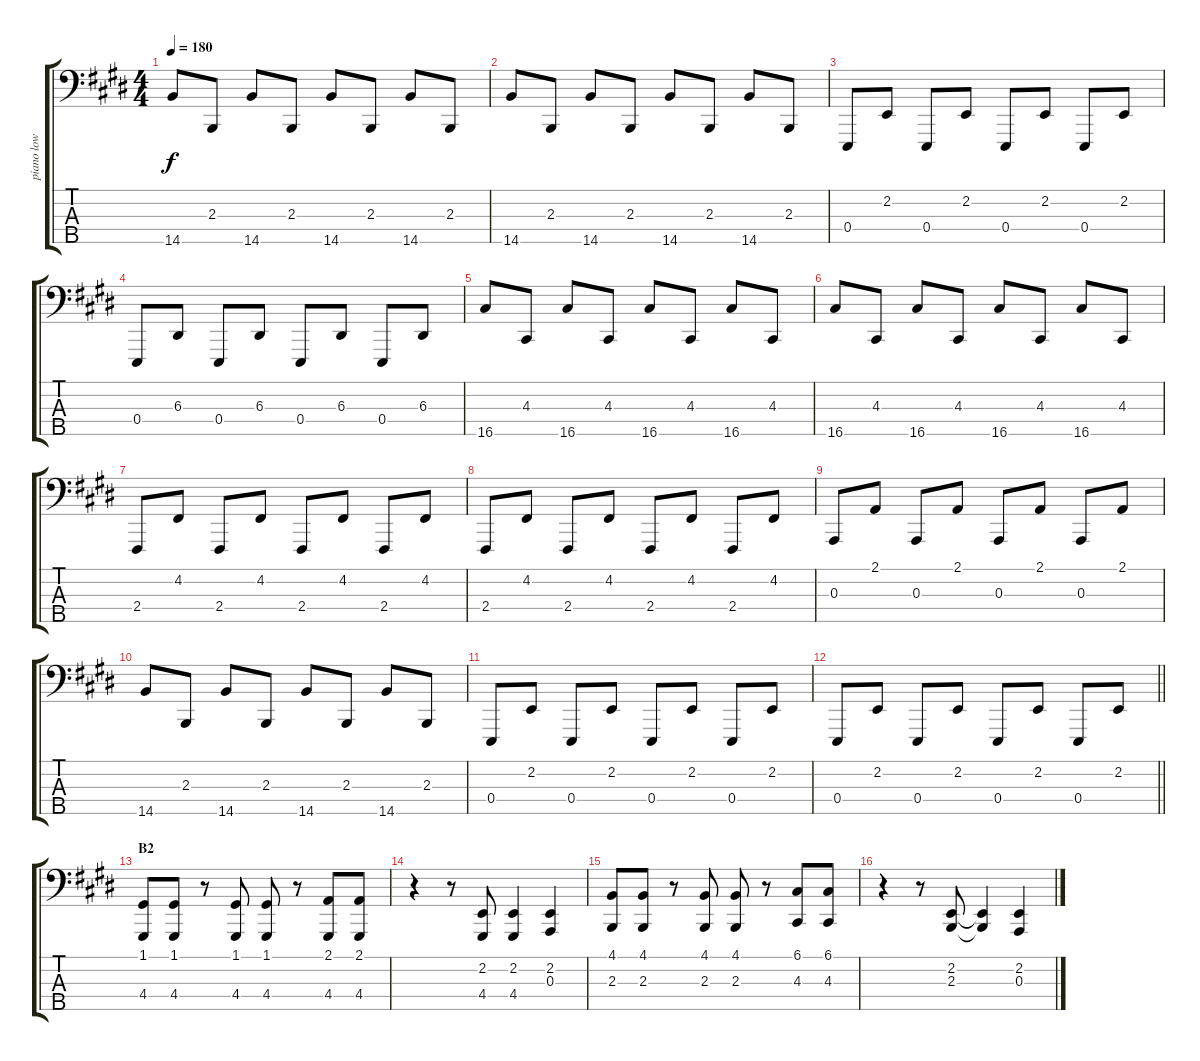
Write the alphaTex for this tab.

\track ("piano low" "piano low") {instrument electricgrandpiano}
\staff {score tabs}
\tuning (G2 D2 A1 E1 A-1) {hide}
\ts (4 4)
\tempo 180
\clef f4
\ks e
14.5.8{dy f} 2.3.8 14.5.8 2.3.8 14.5.8 2.3.8 14.5.8 2.3.8 |
14.5.8 2.3.8 14.5.8 2.3.8 14.5.8 2.3.8 14.5.8 2.3.8 |
0.4.8 2.2.8 0.4.8 2.2.8 0.4.8 2.2.8 0.4.8 2.2.8 |
0.4.8 6.3.8 0.4.8 6.3.8 0.4.8 6.3.8 0.4.8 6.3.8 |
16.5.8 4.3.8 16.5.8 4.3.8 16.5.8 4.3.8 16.5.8 4.3.8 |
16.5.8 4.3.8 16.5.8 4.3.8 16.5.8 4.3.8 16.5.8 4.3.8 |
2.4.8 4.2.8 2.4.8 4.2.8 2.4.8 4.2.8 2.4.8 4.2.8 |
2.4.8 4.2.8 2.4.8 4.2.8 2.4.8 4.2.8 2.4.8 4.2.8 |
0.3.8 2.1.8 0.3.8 2.1.8 0.3.8 2.1.8 0.3.8 2.1.8 |
14.5.8 2.3.8 14.5.8 2.3.8 14.5.8 2.3.8 14.5.8 2.3.8 |
0.4.8 2.2.8 0.4.8 2.2.8 0.4.8 2.2.8 0.4.8 2.2.8 |
\barLineRight lightlight
0.4.8 2.2.8 0.4.8 2.2.8 0.4.8 2.2.8 0.4.8 2.2.8 |
\section ("" "B2")
(1.1 4.4).8 (1.1 4.4).8 r.8 (1.1 4.4).8 (1.1 4.4).8 r.8 (2.1 4.4).8 (2.1 4.4).8 |
r.4 r.8 (2.2 4.4).8 (2.2 4.4).4 (2.2 0.3).4 |
(4.1 2.3).8 (4.1 2.3).8 r.8 (4.1 2.3).8 (4.1 2.3).8 r.8 (6.1 4.3).8 (6.1 4.3).8 |
r.4 r.8 (2.2 2.3).8 (2.2{t} 2.3{t}).4 (2.2 0.3).4
